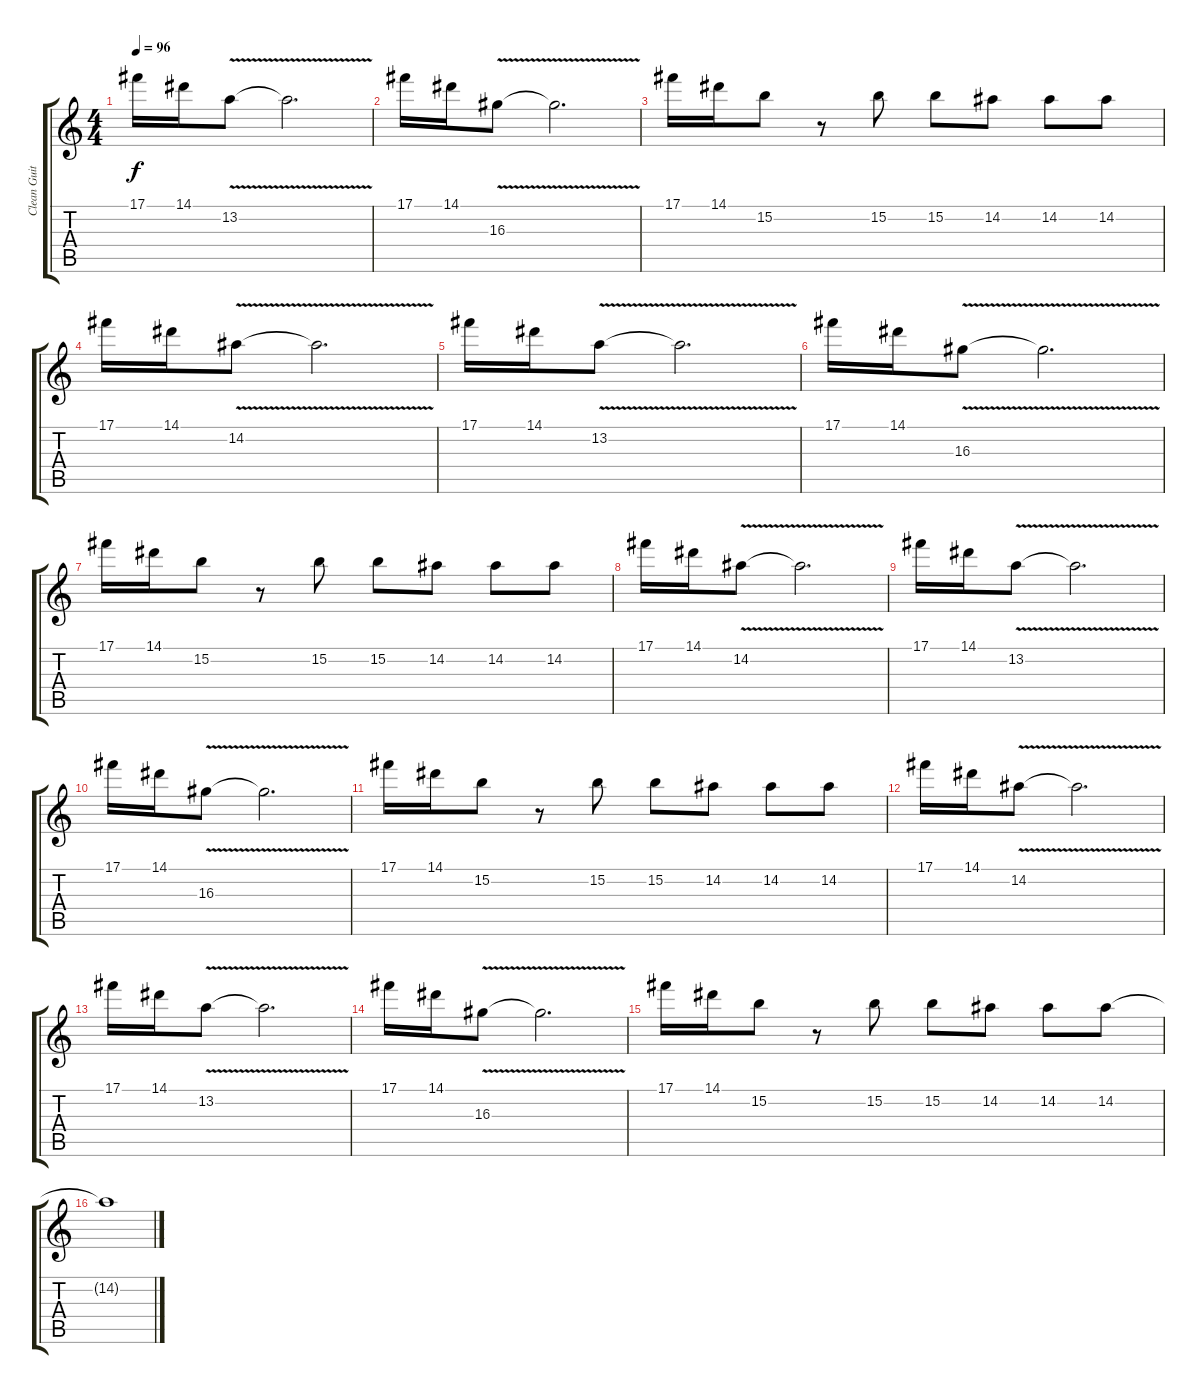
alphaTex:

\track ("Clean Guitar" "Clean Guit") {instrument electricguitarjazz}
\staff {score tabs}
\tuning (Db4 Ab3 E3 B2 Gb2 B1) {hide}
\ts (4 4)
\tempo 96
\clef g2
\ks c
17.1.16{dy f} 14.1.16 13.2{v}.8 13.2{t}.2{d} |
17.1.16 14.1.16 16.3{v}.8 16.3{t}.2{d} |
17.1.16 14.1.16 15.2.8 r.8 15.2.8 15.2.8 14.2.8 14.2.8 14.2.8 |
17.1.16 14.1.16 14.2{v}.8 14.2{t}.2{d} |
17.1.16 14.1.16 13.2{v}.8 13.2{t}.2{d} |
17.1.16 14.1.16 16.3{v}.8 16.3{t}.2{d} |
17.1.16 14.1.16 15.2.8 r.8 15.2.8 15.2.8 14.2.8 14.2.8 14.2.8 |
17.1.16 14.1.16 14.2{v}.8 14.2{t}.2{d} |
17.1.16 14.1.16 13.2{v}.8 13.2{t}.2{d} |
17.1.16 14.1.16 16.3{v}.8 16.3{t}.2{d} |
17.1.16 14.1.16 15.2.8 r.8 15.2.8 15.2.8 14.2.8 14.2.8 14.2.8 |
17.1.16 14.1.16 14.2{v}.8 14.2{t}.2{d} |
17.1.16 14.1.16 13.2{v}.8 13.2{t}.2{d} |
17.1.16 14.1.16 16.3{v}.8 16.3{t}.2{d} |
17.1.16 14.1.16 15.2.8 r.8 15.2.8 15.2.8 14.2.8 14.2.8 14.2.8 |
14.2{t}.1
